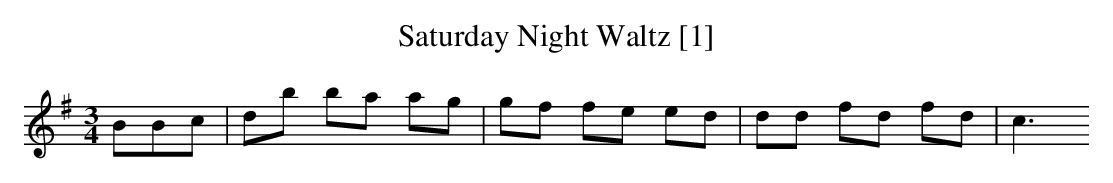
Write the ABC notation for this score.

X:1
T:Saturday Night Waltz [1]
M:3/4
L:1/8
K:G
BBc|db ba ag|gf fe ed|dd fd fd|c3...
